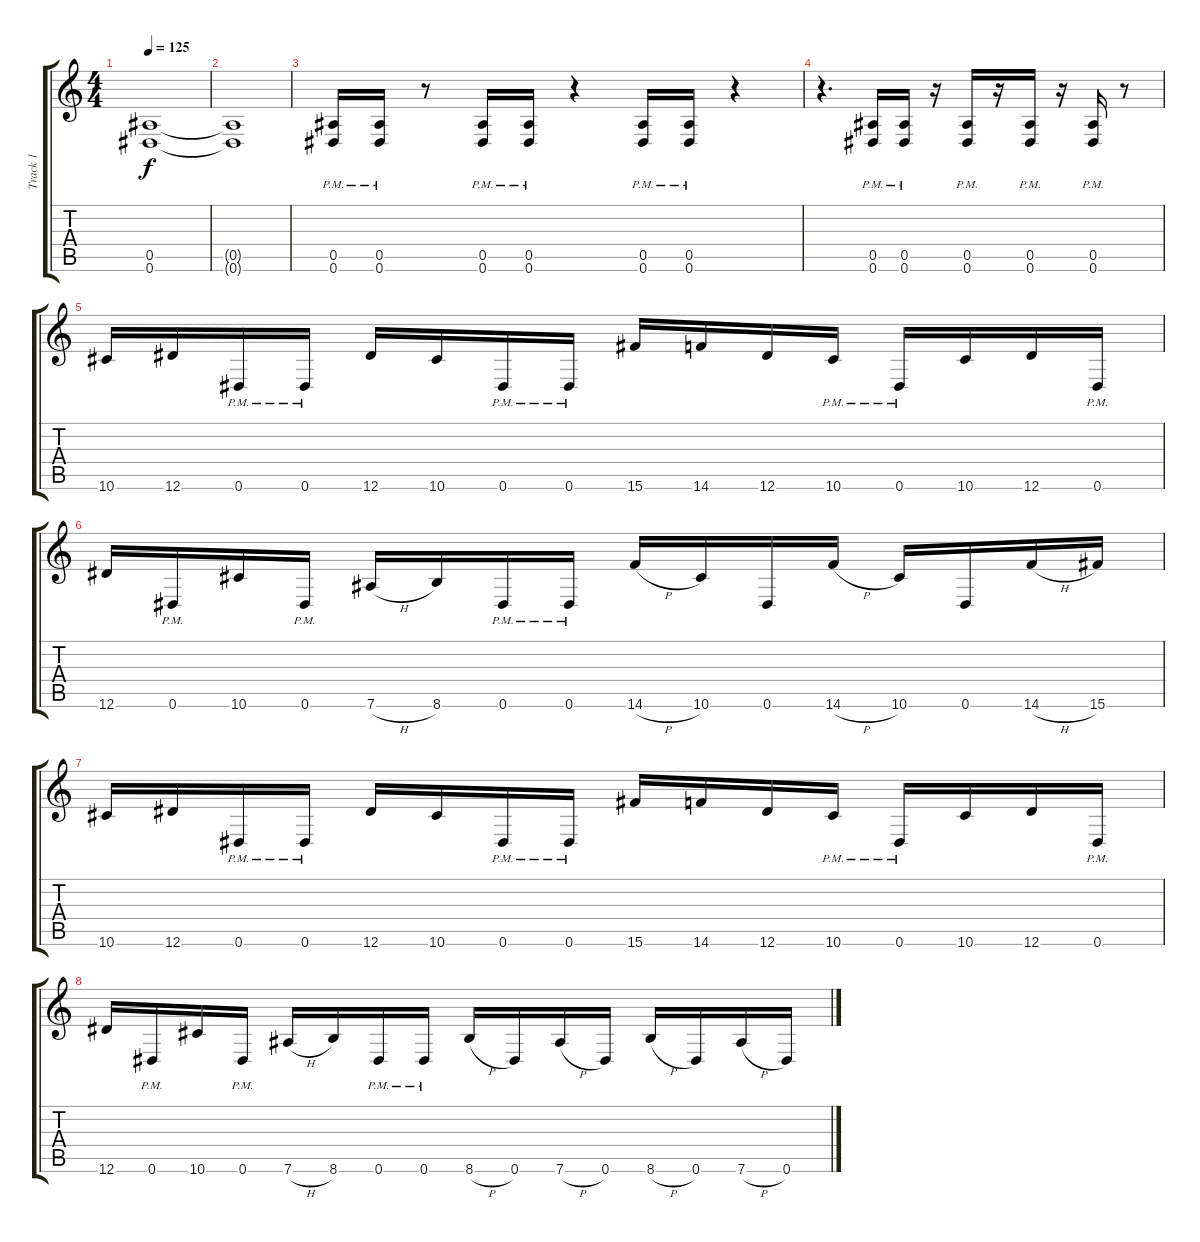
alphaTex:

\track ("Track 1" "Track 1") {instrument distortionguitar}
\staff {score tabs}
\tuning (F4 C4 Ab3 Eb3 Bb2 Eb2) {hide}
\ts (4 4)
\tempo 125
\clef g2
\ks c
(0.5 0.6).1{dy f} |
(0.5{t} 0.6{t}).1 |
(0.5{pm} 0.6{pm}).16 (0.5{pm} 0.6{pm}).16 r.8 (0.5{pm} 0.6{pm}).16 (0.5{pm} 0.6{pm}).16 r.4 (0.5{pm} 0.6{pm}).16 (0.5{pm} 0.6{pm}).16 r.4 |
r.4{d} (0.5{pm} 0.6{pm}).16 (0.5{pm} 0.6{pm}).16 r.16 (0.5{pm} 0.6{pm}).16 r.16 (0.5{pm} 0.6{pm}).16 r.16 (0.5{pm} 0.6{pm}).16 r.8 |
10.6.16 12.6.16 0.6{pm}.16 0.6{pm}.16 12.6.16 10.6.16 0.6{pm}.16 0.6{pm}.16 15.6.16 14.6.16 12.6.16 10.6{pm}.16 0.6{pm}.16 10.6.16 12.6.16 0.6{pm}.16 |
12.6.16 0.6{pm}.16 10.6.16 0.6{pm}.16 7.6{h}.16 8.6.16 0.6{pm}.16 0.6{pm}.16 14.6{h}.16 10.6.16 0.6.16 14.6{h}.16 10.6.16 0.6.16 14.6{h}.16 15.6.16 |
10.6.16 12.6.16 0.6{pm}.16 0.6{pm}.16 12.6.16 10.6.16 0.6{pm}.16 0.6{pm}.16 15.6.16 14.6.16 12.6.16 10.6{pm}.16 0.6{pm}.16 10.6.16 12.6.16 0.6{pm}.16 |
12.6.16 0.6{pm}.16 10.6.16 0.6{pm}.16 7.6{h}.16 8.6.16 0.6{pm}.16 0.6{pm}.16 8.6{h}.16 0.6.16 7.6{h}.16 0.6.16 8.6{h}.16 0.6.16 7.6{h}.16 0.6.16
